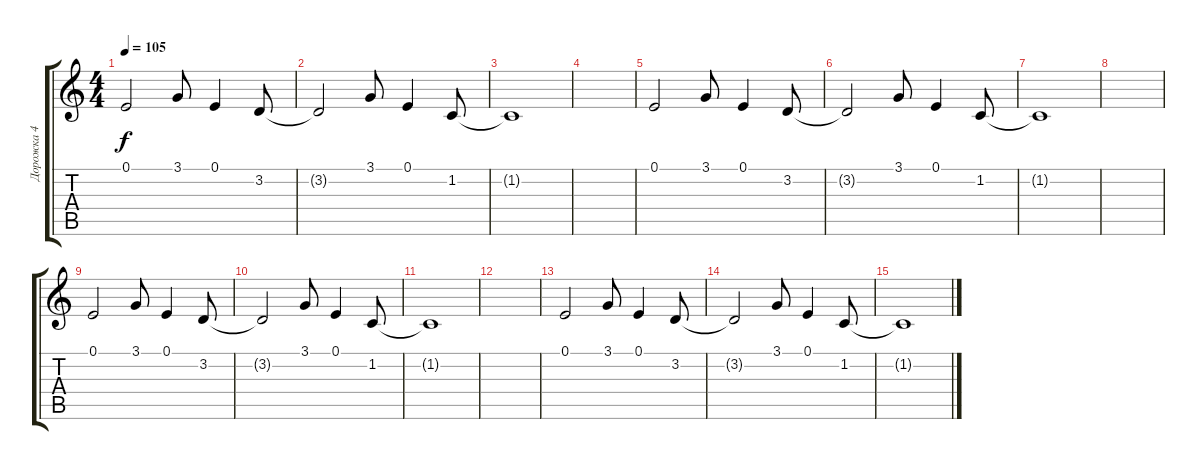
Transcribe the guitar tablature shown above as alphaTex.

\track ("Дорожка 4" "Дорожка 4") {instrument trumpet}
\staff {score tabs}
\tuning (E4 B3 G3 D3 A2 E2) {hide}
\ts (4 4)
\tempo 105
\clef g2
\ks c
0.1.2{dy f} 3.1.8 0.1.4 3.2.8 |
3.2{t}.2 3.1.8 0.1.4 1.2.8 |
1.2{t}.1 |
|
0.1.2 3.1.8 0.1.4 3.2.8 |
3.2{t}.2 3.1.8 0.1.4 1.2.8 |
1.2{t}.1 |
|
0.1.2 3.1.8 0.1.4 3.2.8 |
3.2{t}.2 3.1.8 0.1.4 1.2.8 |
1.2{t}.1 |
|
0.1.2 3.1.8 0.1.4 3.2.8 |
3.2{t}.2 3.1.8 0.1.4 1.2.8 |
1.2{t}.1
